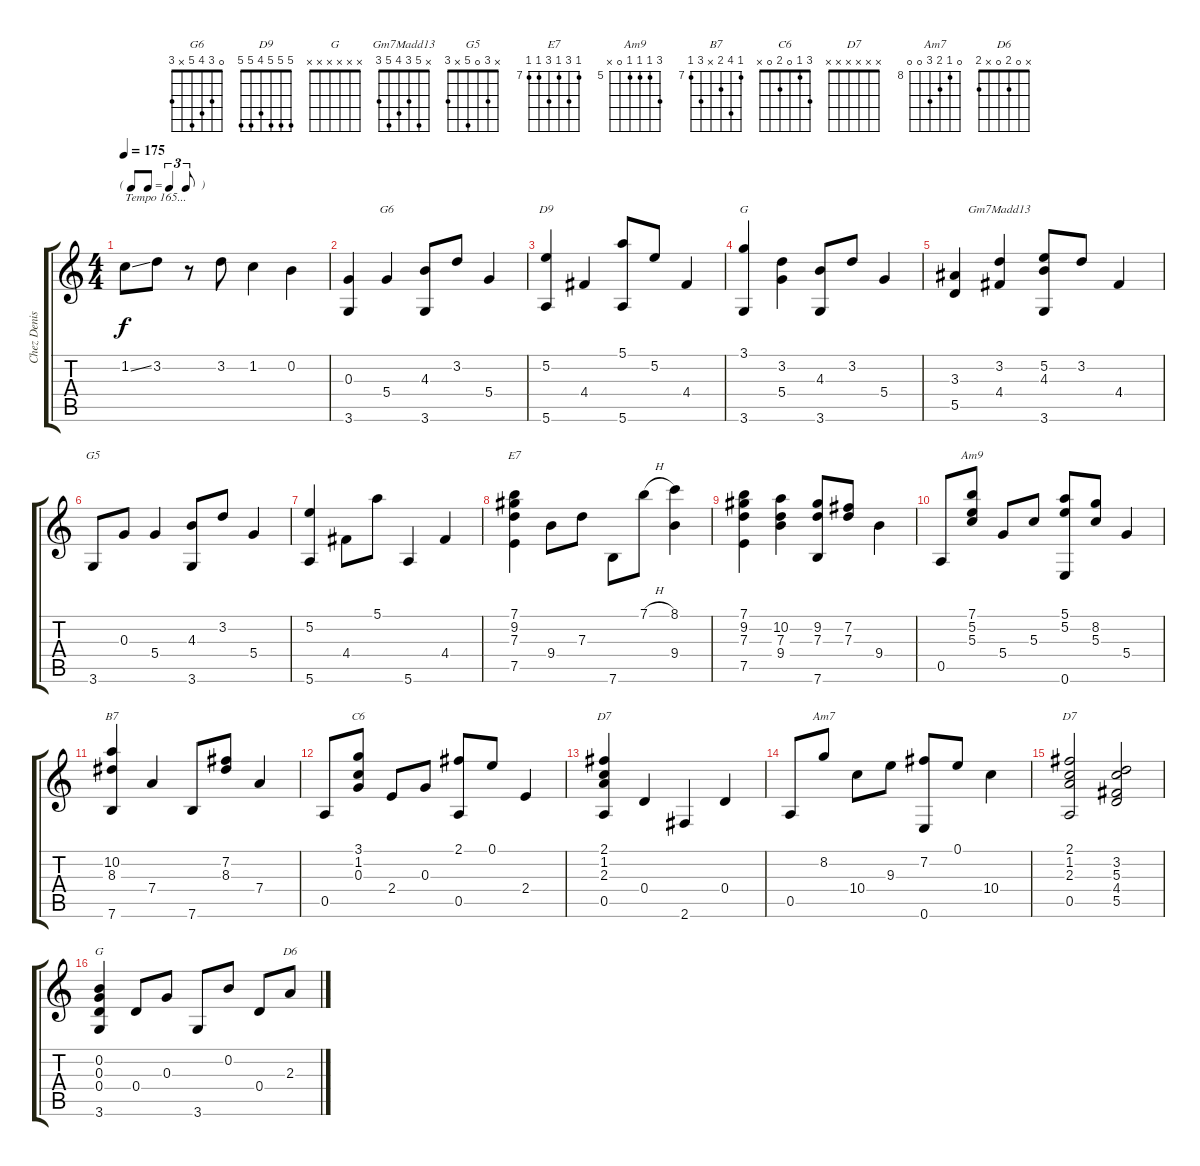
\track ("Chez Denise" "Chez Denis") {instrument acousticguitarnylon}
\staff {score tabs}
\tuning (E4 B3 G3 D3 A2 E2) {hide}
\chord ("G6" 0 3 4 5 x 3)
\chord ("D9" 5 5 5 4 5 5)
\chord ("G" 3 3 4 5 5 3)
\chord ("Gm7Madd13" x 5 3 4 5 3)
\chord ("G5" x 3 0 5 x 3)
\chord ("E7" 7 9 7 9 7 7) {firstfret 7}
\chord ("Am9" 7 5 5 5 0 x) {firstfret 5}
\chord ("B7" 7 10 8 x 9 7) {firstfret 7}
\chord ("C6" 3 1 0 2 0 x)
\chord ("D7" 2 1 2 0 0 2)
\chord ("Am7" 0 8 9 10 0 0) {firstfret 8}
\chord ("D7" x x x x x x) {firstfret 0}
\chord ("G" x x x x x x) {firstfret 0}
\chord ("D6" x 0 2 0 x 2)
\ts (4 4)
\tf triplet8th
\tempo 175
\clef g2
\ks c
1.2{ss}.8{txt "Tempo 165..." dy f instrument acousticguitarnylon} 3.2.8 r.8 3.2.8 1.2.4 0.2.4 |
(0.3 3.6).4 5.4.4{ch "G6"} (4.3 3.6).8 3.2.8 5.4.4 |
(5.2 5.6).4{ch "D9"} 4.4.4 (5.1 5.6).8 5.2.8 4.4.4 |
(3.1 3.6).4{ch "G"} (3.2 5.4).4 (4.3 3.6).8 3.2.8 5.4.4 |
(3.3 5.5).4 (3.2 4.4).4{ch "Gm7Madd13"} (5.2 4.3 3.6).8 3.2.8 4.4.4 |
3.6.8{ch "G5"} 0.3.8 5.4.4 (4.3 3.6).8 3.2.8 5.4.4 |
(5.2 5.6).4 4.4.8 5.1.8 5.6.4 4.4.4 |
(7.1 9.2 7.3 7.5).4{ch "E7"} 9.4.8 7.3.8 7.6.8 7.1{h}.8 (8.1 9.4).4 |
(7.1 9.2 7.3 7.5).4 (10.2 7.3 9.4).4 (9.2 7.3 7.6).8 (7.2 7.3).8 9.4.4 |
0.5.8 (7.1 5.2 5.3).8{ch "Am9"} 5.4.8 5.3.8 (5.1 5.2 0.6).8 (8.2 5.3).8 5.4.4 |
(10.2 8.3 7.6).4{ch "B7"} 7.4.4 7.6.8 (7.2 8.3).8 7.4.4 |
0.5.8 (3.1 1.2 0.3).8{ch "C6"} 2.4.8 0.3.8 (2.1 0.5).8 0.1.8 2.4.4 |
(2.1 1.2 2.3 0.5).4{ch "D7"} 0.4.4 2.6.4 0.4.4 |
0.5.8 8.2.8{ch "Am7"} 10.4.8 9.3.8 (7.2 0.6).8 0.1.8 10.4.4 |
(2.1 1.2 2.3 0.5).2{ch "D7"} (3.2 5.3 4.4 5.5).2 |
(0.2 0.3 0.4 3.6).4{ch "G"} 0.4.8 0.3.8 3.6.8 0.2.8 0.4.8 2.3.8{ch "D6"}
